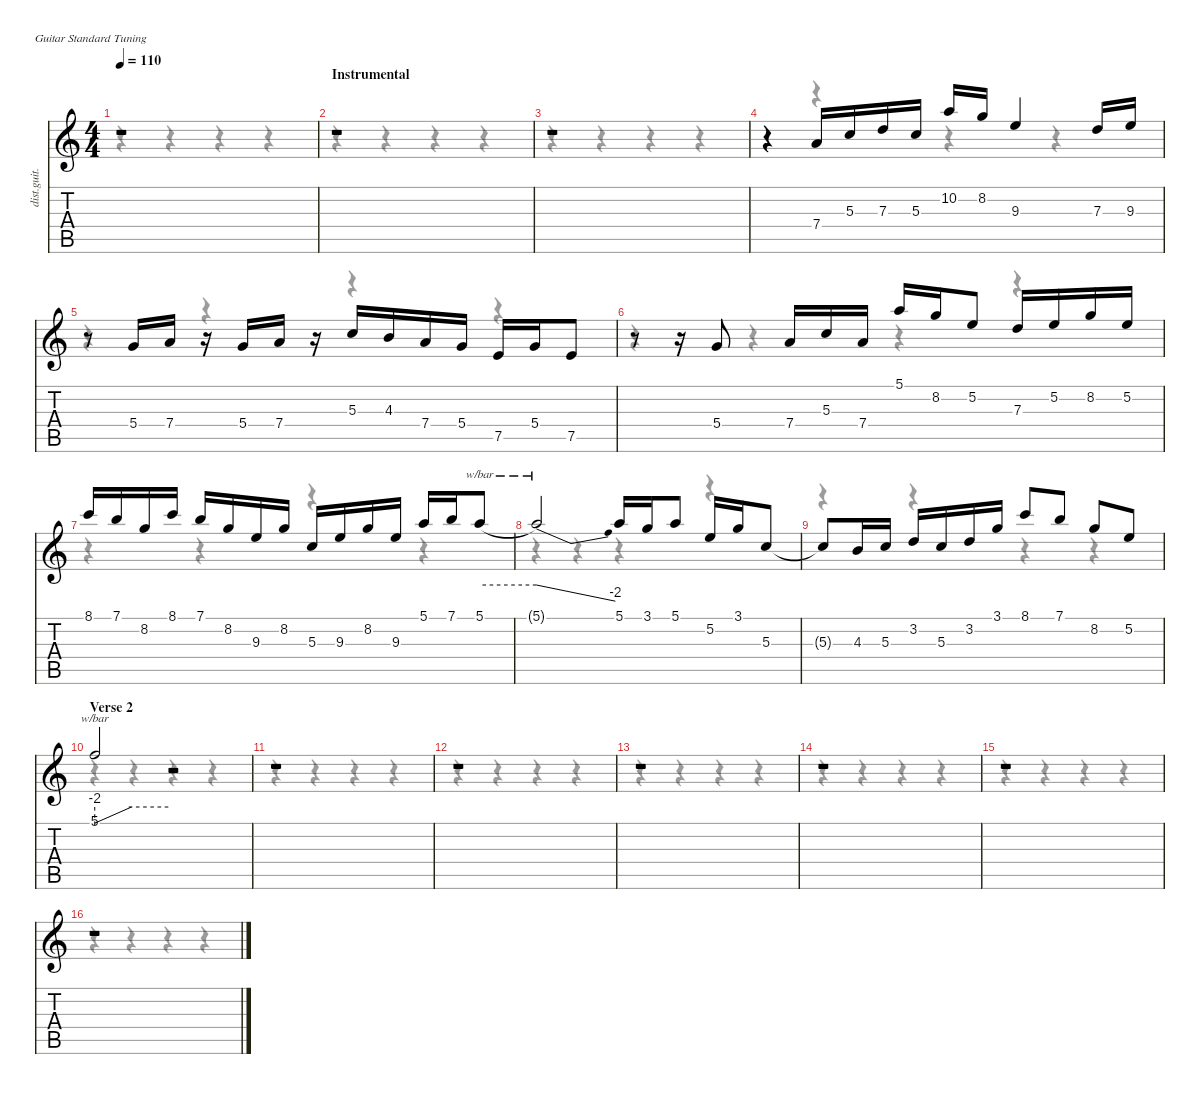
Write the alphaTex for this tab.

\defaultSystemsLayout 4
\hideDynamics
\bracketExtendMode nobrackets
\otherSystemsTrackNameOrientation horizontal
\track ("Gtr Solo" "dist.guit.") {instrument distortionguitar}
\staff {score tabs}
\tuning (E4 B3 G3 D3 A2 E2)
\voice
\ts (4 4)
\tempo 110
\clef g2
\ks c
r.1{dy f} |
\section ("" "Instrumental")
r.1 |
r.1 |
r.4 7.4.16 5.3.16 7.3.16 5.3.16 10.2.16 8.2.16 9.3.4 7.3.16 9.3.16 |
r.8 5.4.16 7.4.16 r.16 5.4.16 7.4.16 r.16 5.3.16 4.3.16 7.4.16 5.4.16 7.5.16 5.4.16 7.5.8 |
r.8 r.16 5.4.8 7.4.16 5.3.16 7.4.16 5.1.16 8.2.16 5.2.8 7.3.16 5.2.16 8.2.16 5.2.16 |
8.1.16 7.1.16 8.2.16 8.1.16 7.1.16 8.2.16 9.3.16 8.2.16 5.3.16 9.3.16 8.2.16 9.3.16 5.1.16 7.1.16 5.1.8{tbe (hold default 0 0 60 0)} |
5.1{t}.2{tbe (dive default 0 0 60 -8)} 5.1.16 3.1.16 5.1.8 5.2.16 3.1.16 5.3.8 |
5.3{t}.8 4.3.16 5.3.16 3.2.16 5.3.16 3.2.16 3.1.16 8.1.8 7.1.8 8.2.8 5.2.8 |
\section ("" "Verse 2")
5.1.2{tbe (custom default 0 -8 30 0 30 0 60 0)} r.2 |
r.1 |
r.1 |
r.1 |
r.1 |
r.1 |
r.1
\voice
\clef g2
\ottava regular
\simile none
\ks c
r.4{dy mf} r.4 r.4 r.4 |
r.4 r.4 r.4 r.4 |
r.4 r.4 r.4 r.4 |
r.4 r.4 r.4 r.4 |
r.4 r.4 r.4 r.4 |
r.4 r.4 r.4 r.4 |
r.4 r.4 r.4 r.4 |
r.4 r.4 r.4 r.4 |
r.4 r.4 r.4 r.4 |
r.4 r.4 r.4 r.4 |
r.4 r.4 r.4 r.4 |
r.4 r.4 r.4 r.4 |
r.4 r.4 r.4 r.4 |
r.4 r.4 r.4 r.4 |
r.4 r.4 r.4 r.4 |
r.4 r.4 r.4 r.4
